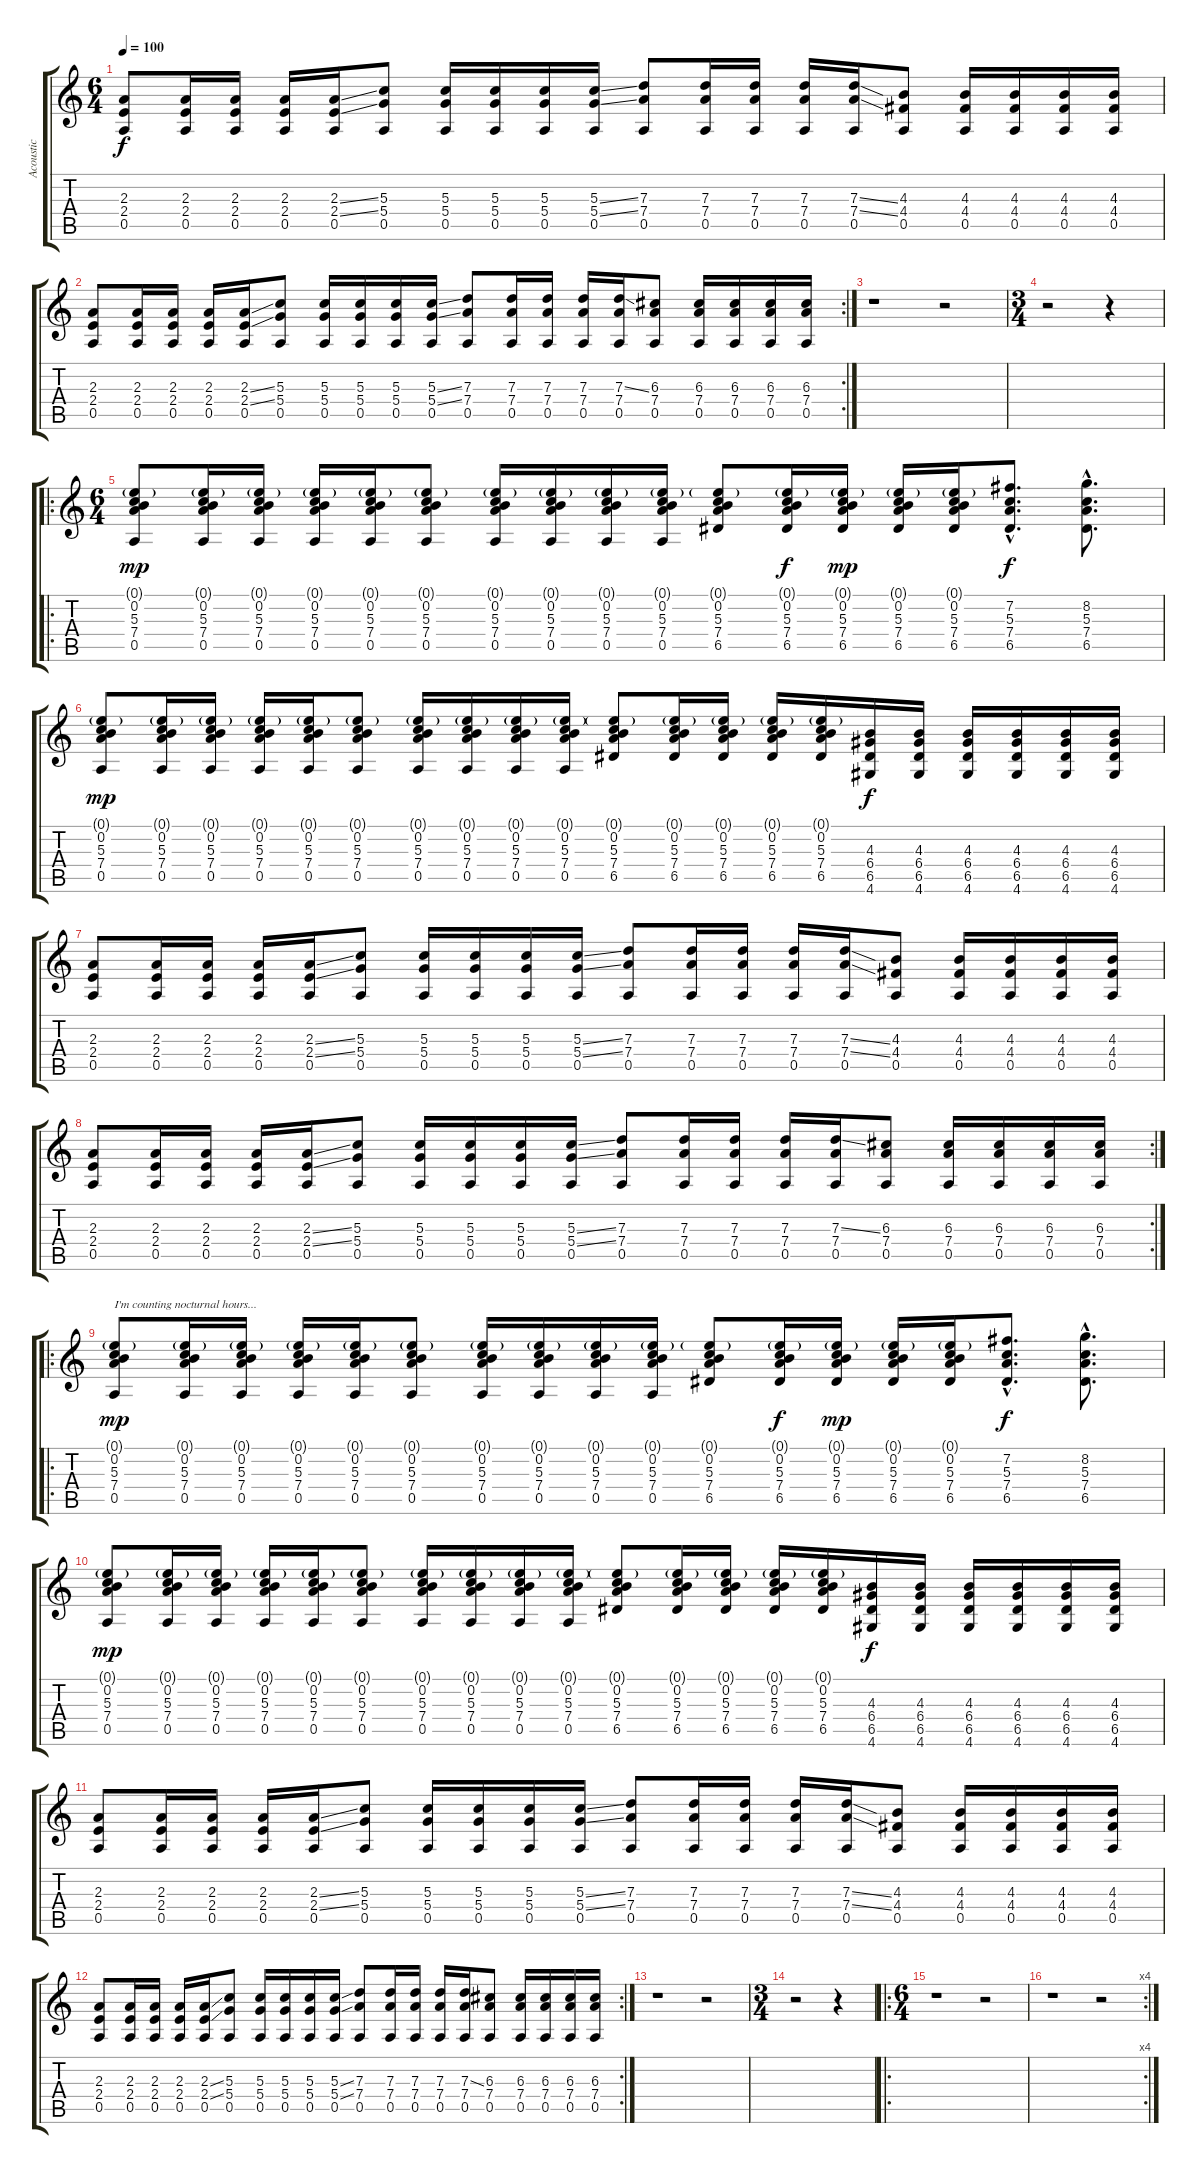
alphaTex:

\track ("Acoustic" "Acoustic") {instrument acousticguitarsteel}
\staff {score tabs}
\tuning (E4 B3 G3 D3 A2 E2) {hide}
\ts (6 4)
\tempo 100
\clef g2
\ks c
(2.3 2.4 0.5).8{dy f} (2.3 2.4 0.5).16 (2.3 2.4 0.5).16 (2.3 2.4 0.5).16 (2.3{ss} 2.4{ss} 0.5).16 (5.3 5.4 0.5).8 (5.3 5.4 0.5).16 (5.3 5.4 0.5).16 (5.3 5.4 0.5).16 (5.3{ss} 5.4{ss} 0.5).16 (7.3 7.4 0.5).8 (7.3 7.4 0.5).16 (7.3 7.4 0.5).16 (7.3 7.4 0.5).16 (7.3{ss} 7.4{ss} 0.5).16 (4.3 4.4 0.5).8 (4.3 4.4 0.5).16 (4.3 4.4 0.5).16 (4.3 4.4 0.5).16 (4.3 4.4 0.5).16 |
\rc 2
(2.3 2.4 0.5).8 (2.3 2.4 0.5).16 (2.3 2.4 0.5).16 (2.3 2.4 0.5).16 (2.3{ss} 2.4{ss} 0.5).16 (5.3 5.4 0.5).8 (5.3 5.4 0.5).16 (5.3 5.4 0.5).16 (5.3 5.4 0.5).16 (5.3{ss} 5.4{ss} 0.5).16 (7.3 7.4 0.5).8 (7.3 7.4 0.5).16 (7.3 7.4 0.5).16 (7.3 7.4 0.5).16 (7.3{ss} 7.4 0.5).16 (6.3 7.4 0.5).8 (6.3 7.4 0.5).16 (6.3 7.4 0.5).16 (6.3 7.4 0.5).16 (6.3 7.4 0.5).16 |
r.1 r.2 |
\ts (3 4)
r.2 r.4 |
\ro
\ts (6 4)
(0.1{g} 0.2 5.3 7.4 0.5).8{dy mp} (0.1{g} 0.2 5.3 7.4 0.5).16 (0.1{g} 0.2 5.3 7.4 0.5).16 (0.1{g} 0.2 5.3 7.4 0.5).16 (0.1{g} 0.2 5.3 7.4 0.5).16 (0.1{g} 0.2 5.3 7.4 0.5).8 (0.1{g} 0.2 5.3 7.4 0.5).16 (0.1{g} 0.2 5.3 7.4 0.5).16 (0.1{g} 0.2 5.3 7.4 0.5).16 (0.1{g} 0.2 5.3 7.4 0.5).16 (0.1{g} 0.2 5.3 7.4 6.5).8 (0.1{g} 0.2 5.3 7.4 6.5).16{dy f} (0.1{g} 0.2 5.3 7.4 6.5).16{dy mp} (0.1{g} 0.2 5.3 7.4 6.5).16 (0.1{g} 0.2 5.3 7.4 6.5).16 (7.2{hac} 5.3{hac} 7.4{hac} 6.5{hac}).8{d dy f} (8.2{hac} 5.3{hac} 7.4{hac} 6.5{hac}).8{d} |
(0.1{g} 0.2 5.3 7.4 0.5).8{dy mp} (0.1{g} 0.2 5.3 7.4 0.5).16 (0.1{g} 0.2 5.3 7.4 0.5).16 (0.1{g} 0.2 5.3 7.4 0.5).16 (0.1{g} 0.2 5.3 7.4 0.5).16 (0.1{g} 0.2 5.3 7.4 0.5).8 (0.1{g} 0.2 5.3 7.4 0.5).16 (0.1{g} 0.2 5.3 7.4 0.5).16 (0.1{g} 0.2 5.3 7.4 0.5).16 (0.1{g} 0.2 5.3 7.4 0.5).16 (0.1{g} 0.2 5.3 7.4 6.5).8 (0.1{g} 0.2 5.3 7.4 6.5).16 (0.1{g} 0.2 5.3 7.4 6.5).16 (0.1{g} 0.2 5.3 7.4 6.5).16 (0.1{g} 0.2 5.3 7.4 6.5).16 (4.3 6.4 6.5 4.6).16{dy f} (4.3 6.4 6.5 4.6).16 (4.3 6.4 6.5 4.6).16 (4.3 6.4 6.5 4.6).16 (4.3 6.4 6.5 4.6).16 (4.3 6.4 6.5 4.6).16 |
(2.3 2.4 0.5).8 (2.3 2.4 0.5).16 (2.3 2.4 0.5).16 (2.3 2.4 0.5).16 (2.3{ss} 2.4{ss} 0.5).16 (5.3 5.4 0.5).8 (5.3 5.4 0.5).16 (5.3 5.4 0.5).16 (5.3 5.4 0.5).16 (5.3{ss} 5.4{ss} 0.5).16 (7.3 7.4 0.5).8 (7.3 7.4 0.5).16 (7.3 7.4 0.5).16 (7.3 7.4 0.5).16 (7.3{ss} 7.4{ss} 0.5).16 (4.3 4.4 0.5).8 (4.3 4.4 0.5).16 (4.3 4.4 0.5).16 (4.3 4.4 0.5).16 (4.3 4.4 0.5).16 |
\rc 2
(2.3 2.4 0.5).8 (2.3 2.4 0.5).16 (2.3 2.4 0.5).16 (2.3 2.4 0.5).16 (2.3{ss} 2.4{ss} 0.5).16 (5.3 5.4 0.5).8 (5.3 5.4 0.5).16 (5.3 5.4 0.5).16 (5.3 5.4 0.5).16 (5.3{ss} 5.4{ss} 0.5).16 (7.3 7.4 0.5).8 (7.3 7.4 0.5).16 (7.3 7.4 0.5).16 (7.3 7.4 0.5).16 (7.3{ss} 7.4 0.5).16 (6.3 7.4 0.5).8 (6.3 7.4 0.5).16 (6.3 7.4 0.5).16 (6.3 7.4 0.5).16 (6.3 7.4 0.5).16 |
\ro
(0.1{g} 0.2 5.3 7.4 0.5).8{txt "I'm counting nocturnal hours..." dy mp} (0.1{g} 0.2 5.3 7.4 0.5).16 (0.1{g} 0.2 5.3 7.4 0.5).16 (0.1{g} 0.2 5.3 7.4 0.5).16 (0.1{g} 0.2 5.3 7.4 0.5).16 (0.1{g} 0.2 5.3 7.4 0.5).8 (0.1{g} 0.2 5.3 7.4 0.5).16 (0.1{g} 0.2 5.3 7.4 0.5).16 (0.1{g} 0.2 5.3 7.4 0.5).16 (0.1{g} 0.2 5.3 7.4 0.5).16 (0.1{g} 0.2 5.3 7.4 6.5).8 (0.1{g} 0.2 5.3 7.4 6.5).16{dy f} (0.1{g} 0.2 5.3 7.4 6.5).16{dy mp} (0.1{g} 0.2 5.3 7.4 6.5).16 (0.1{g} 0.2 5.3 7.4 6.5).16 (7.2{hac} 5.3{hac} 7.4{hac} 6.5{hac}).8{d dy f} (8.2{hac} 5.3{hac} 7.4{hac} 6.5{hac}).8{d} |
(0.1{g} 0.2 5.3 7.4 0.5).8{dy mp} (0.1{g} 0.2 5.3 7.4 0.5).16 (0.1{g} 0.2 5.3 7.4 0.5).16 (0.1{g} 0.2 5.3 7.4 0.5).16 (0.1{g} 0.2 5.3 7.4 0.5).16 (0.1{g} 0.2 5.3 7.4 0.5).8 (0.1{g} 0.2 5.3 7.4 0.5).16 (0.1{g} 0.2 5.3 7.4 0.5).16 (0.1{g} 0.2 5.3 7.4 0.5).16 (0.1{g} 0.2 5.3 7.4 0.5).16 (0.1{g} 0.2 5.3 7.4 6.5).8 (0.1{g} 0.2 5.3 7.4 6.5).16 (0.1{g} 0.2 5.3 7.4 6.5).16 (0.1{g} 0.2 5.3 7.4 6.5).16 (0.1{g} 0.2 5.3 7.4 6.5).16 (4.3 6.4 6.5 4.6).16{dy f} (4.3 6.4 6.5 4.6).16 (4.3 6.4 6.5 4.6).16 (4.3 6.4 6.5 4.6).16 (4.3 6.4 6.5 4.6).16 (4.3 6.4 6.5 4.6).16 |
(2.3 2.4 0.5).8 (2.3 2.4 0.5).16 (2.3 2.4 0.5).16 (2.3 2.4 0.5).16 (2.3{ss} 2.4{ss} 0.5).16 (5.3 5.4 0.5).8 (5.3 5.4 0.5).16 (5.3 5.4 0.5).16 (5.3 5.4 0.5).16 (5.3{ss} 5.4{ss} 0.5).16 (7.3 7.4 0.5).8 (7.3 7.4 0.5).16 (7.3 7.4 0.5).16 (7.3 7.4 0.5).16 (7.3{ss} 7.4{ss} 0.5).16 (4.3 4.4 0.5).8 (4.3 4.4 0.5).16 (4.3 4.4 0.5).16 (4.3 4.4 0.5).16 (4.3 4.4 0.5).16 |
\rc 2
(2.3 2.4 0.5).8 (2.3 2.4 0.5).16 (2.3 2.4 0.5).16 (2.3 2.4 0.5).16 (2.3{ss} 2.4{ss} 0.5).16 (5.3 5.4 0.5).8 (5.3 5.4 0.5).16 (5.3 5.4 0.5).16 (5.3 5.4 0.5).16 (5.3{ss} 5.4{ss} 0.5).16 (7.3 7.4 0.5).8 (7.3 7.4 0.5).16 (7.3 7.4 0.5).16 (7.3 7.4 0.5).16 (7.3{ss} 7.4 0.5).16 (6.3 7.4 0.5).8 (6.3 7.4 0.5).16 (6.3 7.4 0.5).16 (6.3 7.4 0.5).16 (6.3 7.4 0.5).16 |
r.1 r.2 |
\ts (3 4)
r.2 r.4 |
\ro
\ts (6 4)
r.1 r.2 |
\rc 4
r.1 r.2
